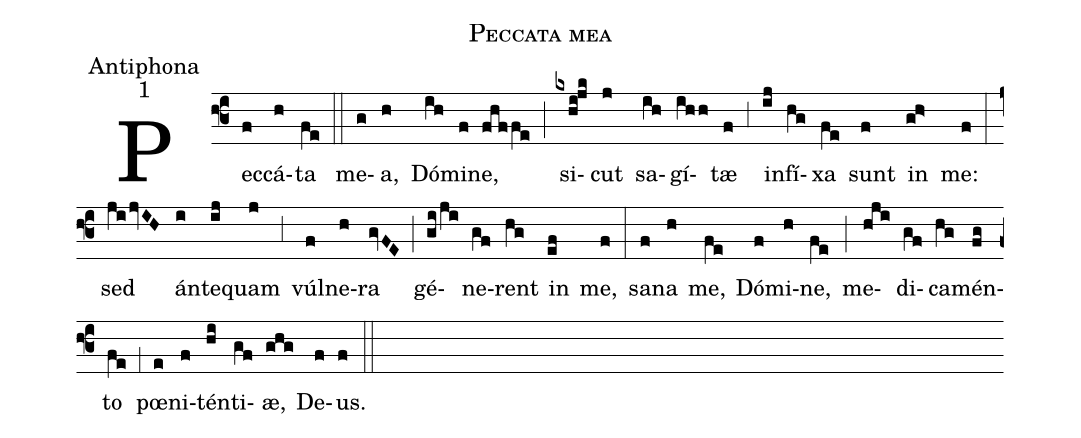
name:Peccata mea;
office-part:Antiphona;
mode:1;
%%
(f3)Pec(f)cá(h)ta(fe) (::) me(g)a,(h) Dó(ih)mi(f)ne,(fhffe) (;) si(kxhi!jk)cut(j) sa(ih)gí(ihh)tæ(f) (,3) in(ij)fí(hg)xa(fe) sunt(f) in(gh>) me:(f) (:) sed(ji/jvIH) án(i)te(ij)quam(j) (,3) vúl(f)ne(h)ra(gvFE) (;) gé(gi/ji)ne(gf)rent(hg) in(ef) me,(f) (:) sa(f)na(h) me,(fe) Dó(f)mi(h)ne,(fe) (;) me(hji)di(gf)ca(hg)mén(fg)to(fe) (,1) pœ(e)ni(f)tén(hi)ti(gf)æ,(ghg) De(f)us.(f) (::)
